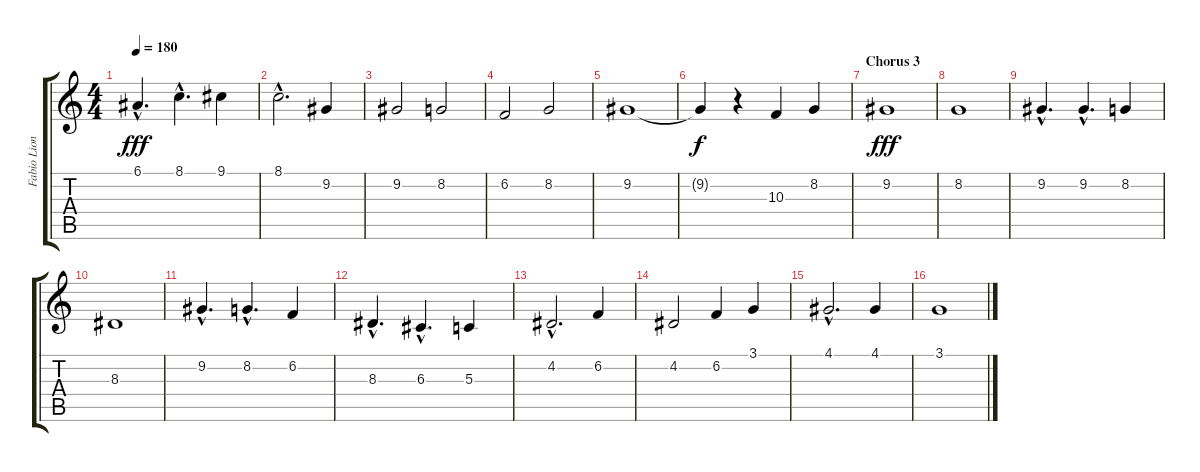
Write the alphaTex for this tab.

\track ("Fabio Lione" "Fabio Lion") {instrument lead1square}
\staff {score tabs}
\tuning (E4 B3 G3 D3 A2 E2) {hide}
\ts (4 4)
\tempo 180
\clef g2
\ks c
6.1{hac}.4{d dy fff} 8.1{hac}.4{d} 9.1.4 |
8.1{hac}.2{d} 9.2.4 |
9.2.2 8.2.2 |
6.2.2 8.2.2 |
9.2.1 |
9.2{t}.4{dy f} r.4 10.3.4 8.2.4 |
\section ("" "Chorus 3")
9.2.1{dy fff} |
8.2.1 |
9.2{hac}.4{d} 9.2{hac}.4{d} 8.2.4 |
8.3.1 |
9.2{hac}.4{d} 8.2{hac}.4{d} 6.2.4 |
8.3{hac}.4{d} 6.3{hac}.4{d} 5.3.4 |
4.2{hac}.2{d} 6.2.4 |
4.2.2 6.2.4 3.1.4 |
4.1{hac}.2{d} 4.1.4 |
3.1.1
